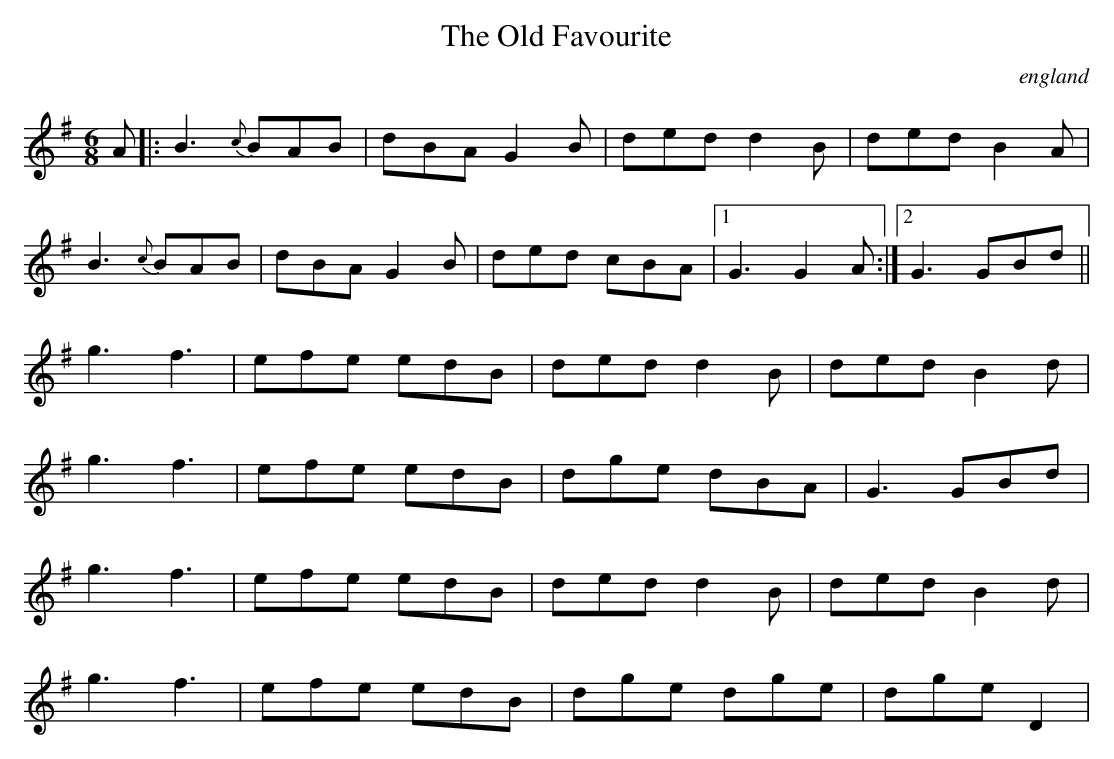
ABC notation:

X:1
T:Old Favourite, The
O:england
M:6/8
L:1/8
K:G
A|:B3 {c}BAB|dBA G2B|ded d2B|ded B2A|
B3 {c}BAB|dBA G2B|ded cBA|1 G3 G2A:|2 G3 GBd||
g3 f3|efe edB|ded d2B|ded B2d|
g3 f3|efe edB|dge dBA|G3 GBd|
g3 f3|efe edB|ded d2B|ded B2d|
g3 f3|efe edB|dge dge|dge D2|
